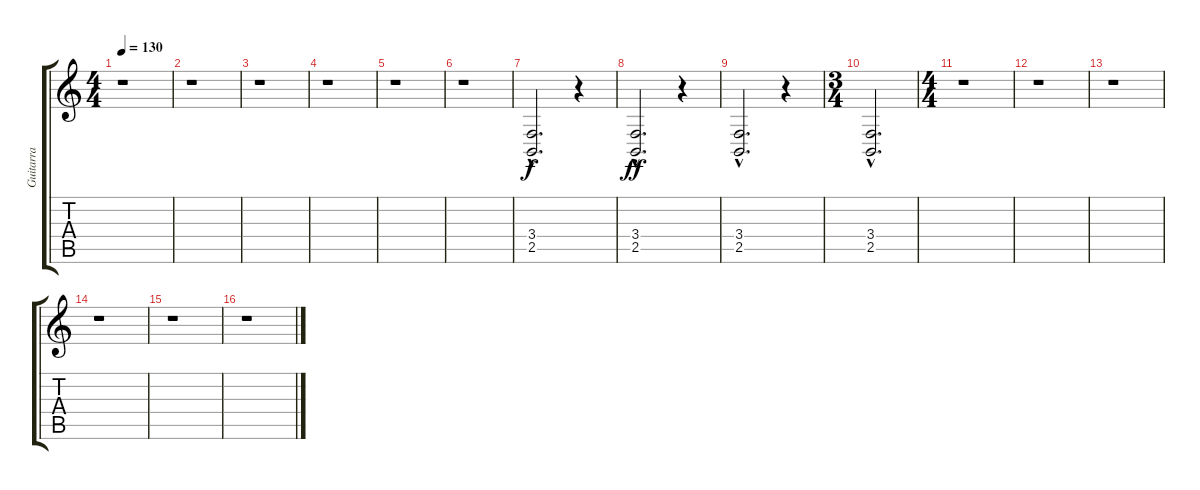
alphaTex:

\track ("Guitarra" "Guitarra") {instrument pad3polysynth}
\staff {score tabs}
\tuning (E4 B3 G3 D3 A2 E2) {hide}
\ts (4 4)
\tempo 130
\clef g2
\ks c
r.1{dy ff} |
r.1 |
r.1 |
r.1 |
r.1 |
r.1 |
(3.4{hac} 2.5{hac}).2{d dy f} r.4 |
(3.4{hac} 2.5{hac}).2{d dy ff} r.4 |
(3.4{hac} 2.5{hac}).2{d} r.4 |
\ts (3 4)
(3.4{hac} 2.5{hac}).2{d} |
\ts (4 4)
r.1 |
r.1 |
r.1 |
r.1 |
r.1 |
r.1
